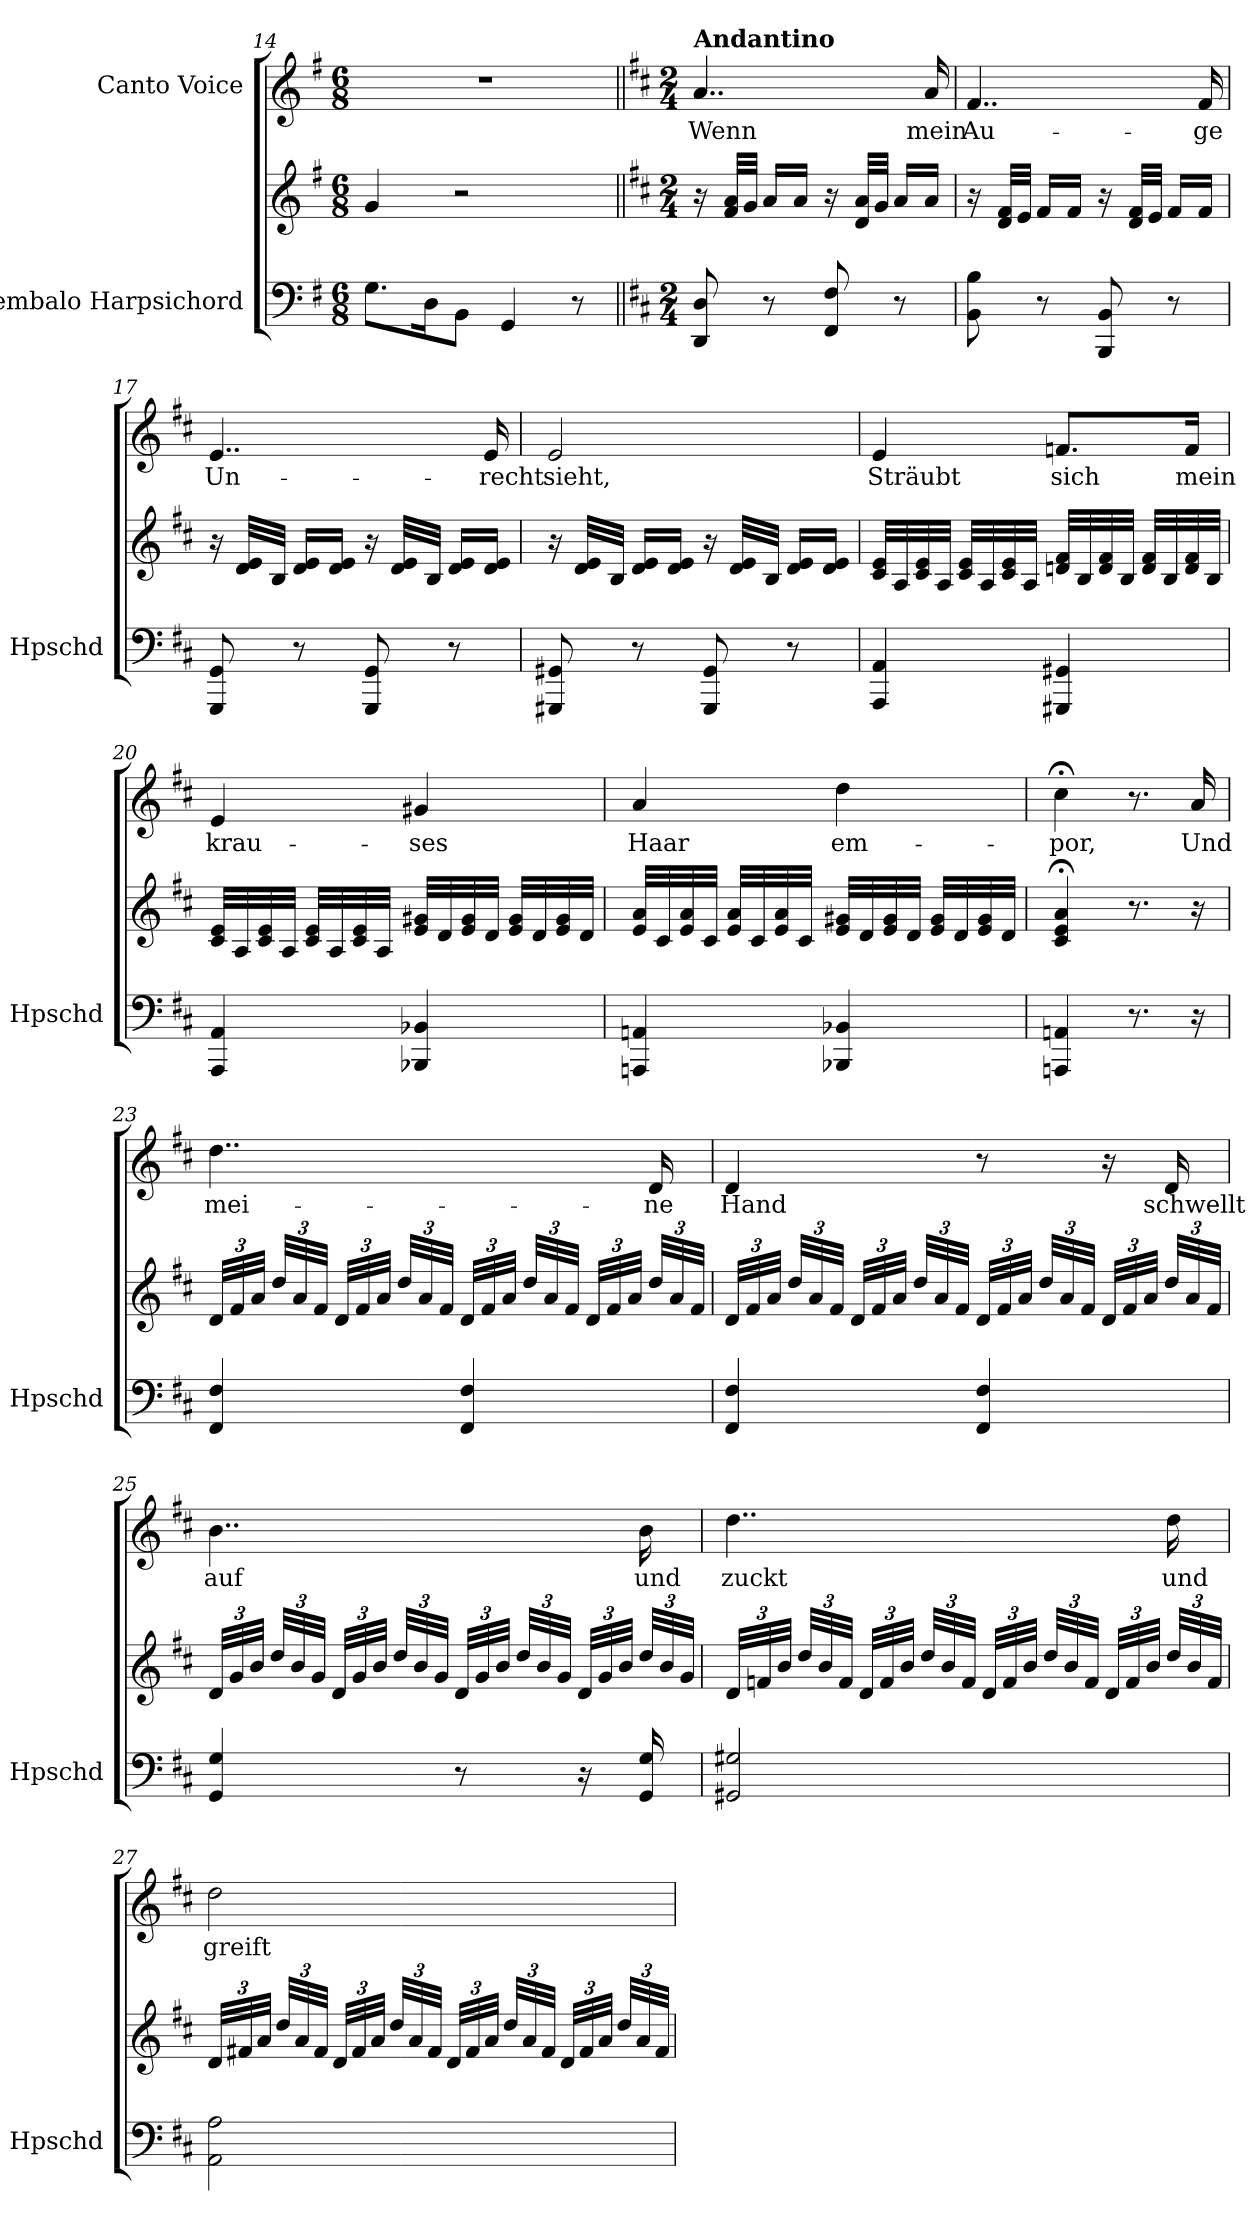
**kern	**kern	**kern	**text
*part2	*part2	*part1	*part1
*staff3	*staff2	*staff1	*staff1
*I"Cembalo Harpsichord	*	*I"Canto Voice	*
*I'Hpschd	*	*	*
*clefF4	*clefG2	*clefG2	*
*k[f#]	*k[f#]	*k[f#]	*
*M6/8	*M6/8	*M6/8	*
=14	=14	=14	=14
8.G\L	4g/	2.r	.
16D\K	.	.	.
8BB\J	2r	.	.
4GG/	.	.	.
8r	.	.	.
=15||	=15||	=15||	=15||
*k[f#c#]	*k[f#c#]	*k[f#c#]	*
*M2/4	*M2/4	*M2/4	*
!	!	!LO:TX:a:B:t=Andantino	!
8DD/ 8D/	16r	4..a/	Wenn
.	32f#/ 32a/LLL	.	.
.	32g/JJJ	.	.
8r	16a/LL	.	.
.	16a/JJ	.	.
8FF#/ 8F#/	16r	.	.
.	32d/ 32a/LLL	.	.
.	32g/JJJ	.	.
8r	16a/LL	.	.
.	16a/JJ	16a/	mein
=16	=16	=16	=16
8BB\ 8B\	16r	4..f#/	Au-
.	32d/ 32f#/LLL	.	.
.	32e/JJJ	.	.
8r	16f#/LL	.	.
.	16f#/JJ	.	.
8BBB/ 8BB/	16r	.	.
.	32d/ 32f#/LLL	.	.
.	32e/JJJ	.	.
8r	16f#/LL	.	.
.	16f#/JJ	16f#/	-ge
=17	=17	=17	=17
8GGG/ 8GG/	16r	4..e/	Un-
.	32d/ 32e/LLL	.	.
.	32B/JJJ	.	.
8r	16d/ 16e/LL	.	.
.	16d/ 16e/JJ	.	.
8GGG/ 8GG/	16r	.	.
.	32d/ 32e/LLL	.	.
.	32B/JJJ	.	.
8r	16d/ 16e/LL	.	.
.	16d/ 16e/JJ	16e/	-recht
=18	=18	=18	=18
8GGG#X/ 8GG#X/	16r	2e/	sieht,
.	32d/ 32e/LLL	.	.
.	32B/JJJ	.	.
8r	16d/ 16e/LL	.	.
.	16d/ 16e/JJ	.	.
8GGG#/ 8GG#/	16r	.	.
.	32d/ 32e/LLL	.	.
.	32B/JJJ	.	.
8r	16d/ 16e/LL	.	.
.	16d/ 16e/JJ	.	.
=19	=19	=19	=19
4AAA/ 4AA/	32c#/ 32e/LLL	4e/	Sträubt
.	32A/	.	.
.	32c#/ 32e/	.	.
.	32A/JJJ	.	.
.	32c#/ 32e/LLL	.	.
.	32A/	.	.
.	32c#/ 32e/	.	.
.	32A/JJJ	.	.
4GGG#X/ 4GG#X/	32dn/ 32f#/LLL	8.fn/L	sich
.	32B/	.	.
.	32d/ 32f#/	.	.
.	32B/JJJ	.	.
.	32d/ 32f#/LLL	.	.
.	32B/	.	.
.	32d/ 32f#/	16f/Jk	mein
.	32B/JJJ	.	.
=20	=20	=20	=20
4AAA/ 4AA/	32c#/ 32e/LLL	4e/	krau-
.	32A/	.	.
.	32c#/ 32e/	.	.
.	32A/JJJ	.	.
.	32c#/ 32e/LLL	.	.
.	32A/	.	.
.	32c#/ 32e/	.	.
.	32A/JJJ	.	.
4BBB-X/ 4BB-X/	32e/ 32g#X/LLL	4g#X/	-ses
.	32d/	.	.
.	32e/ 32g#/	.	.
.	32d/JJJ	.	.
.	32e/ 32g#/LLL	.	.
.	32d/	.	.
.	32e/ 32g#/	.	.
.	32d/JJJ	.	.
=21	=21	=21	=21
4AAAn/ 4AAn/	32e/ 32a/LLL	4a/	Haar
.	32c#/	.	.
.	32e/ 32a/	.	.
.	32c#/JJJ	.	.
.	32e/ 32a/LLL	.	.
.	32c#/	.	.
.	32e/ 32a/	.	.
.	32c#/JJJ	.	.
4BBB-X/ 4BB-X/	32e/ 32g#X/LLL	4dd\	em-
.	32d/	.	.
.	32e/ 32g#/	.	.
.	32d/JJJ	.	.
.	32e/ 32g#/LLL	.	.
.	32d/	.	.
.	32e/ 32g#/	.	.
.	32d/JJJ	.	.
=22	=22	=22	=22
4AAAn/ 4AAn/	4c#/;< 4e/;< 4a/;<	4cc#;<\	-por,
8.r	8.r	8.r	.
16r	16r	16a/	Und
=23	=23	=23	=23
*	*Xbrackettup	*	*
4FF#/ 4F#/	48d/LLL	4..dd\	mei-
.	48f#/	.	.
.	48a/JJJ	.	.
.	48dd/LLL	.	.
.	48a/	.	.
.	48f#/JJJ	.	.
.	48d/LLL	.	.
.	48f#/	.	.
.	48a/JJJ	.	.
.	48dd/LLL	.	.
.	48a/	.	.
.	48f#/JJJ	.	.
4FF#/ 4F#/	48d/LLL	.	.
.	48f#/	.	.
.	48a/JJJ	.	.
.	48dd/LLL	.	.
.	48a/	.	.
.	48f#/JJJ	.	.
.	48d/LLL	.	.
.	48f#/	.	.
.	48a/JJJ	.	.
.	48dd/LLL	16d/	-ne
.	48a/	.	.
.	48f#/JJJ	.	.
=24	=24	=24	=24
4FF#/ 4F#/	48d/LLL	4d/	Hand
.	48f#/	.	.
.	48a/JJJ	.	.
.	48dd/LLL	.	.
.	48a/	.	.
.	48f#/JJJ	.	.
.	48d/LLL	.	.
.	48f#/	.	.
.	48a/JJJ	.	.
.	48dd/LLL	.	.
.	48a/	.	.
.	48f#/JJJ	.	.
4FF#/ 4F#/	48d/LLL	8r	.
.	48f#/	.	.
.	48a/JJJ	.	.
.	48dd/LLL	.	.
.	48a/	.	.
.	48f#/JJJ	.	.
.	48d/LLL	16r	.
.	48f#/	.	.
.	48a/JJJ	.	.
.	48dd/LLL	16d/	schwellt
.	48a/	.	.
.	48f#/JJJ	.	.
=25	=25	=25	=25
4GG/ 4G/	48d/LLL	4..b\	auf
.	48g/	.	.
.	48b/JJJ	.	.
.	48dd/LLL	.	.
.	48b/	.	.
.	48g/JJJ	.	.
.	48d/LLL	.	.
.	48g/	.	.
.	48b/JJJ	.	.
.	48dd/LLL	.	.
.	48b/	.	.
.	48g/JJJ	.	.
8r	48d/LLL	.	.
.	48g/	.	.
.	48b/JJJ	.	.
.	48dd/LLL	.	.
.	48b/	.	.
.	48g/JJJ	.	.
16r	48d/LLL	.	.
.	48g/	.	.
.	48b/JJJ	.	.
16GG/ 16G/	48dd/LLL	16b\	und
.	48b/	.	.
.	48g/JJJ	.	.
=26	=26	=26	=26
2GG#X/ 2G#X/	48d/LLL	4..dd\	zuckt
.	48fn/	.	.
.	48b/JJJ	.	.
.	48dd/LLL	.	.
.	48b/	.	.
.	48f/JJJ	.	.
.	48d/LLL	.	.
.	48f/	.	.
.	48b/JJJ	.	.
.	48dd/LLL	.	.
.	48b/	.	.
.	48f/JJJ	.	.
.	48d/LLL	.	.
.	48f/	.	.
.	48b/JJJ	.	.
.	48dd/LLL	.	.
.	48b/	.	.
.	48f/JJJ	.	.
.	48d/LLL	.	.
.	48f/	.	.
.	48b/JJJ	.	.
.	48dd/LLL	16dd\	und
.	48b/	.	.
.	48f/JJJ	.	.
=27	=27	=27	=27
2AA\ 2A\	48d/LLL	2dd\	greift
.	48f#X/	.	.
.	48a/JJJ	.	.
.	48dd/LLL	.	.
.	48a/	.	.
.	48f#/JJJ	.	.
.	48d/LLL	.	.
.	48f#/	.	.
.	48a/JJJ	.	.
.	48dd/LLL	.	.
.	48a/	.	.
.	48f#/JJJ	.	.
.	48d/LLL	.	.
.	48f#/	.	.
.	48a/JJJ	.	.
.	48dd/LLL	.	.
.	48a/	.	.
.	48f#/JJJ	.	.
.	48d/LLL	.	.
.	48f#/	.	.
.	48a/JJJ	.	.
.	48dd/LLL	.	.
.	48a/	.	.
.	48f#/JJJ	.	.
=	=	=	=
*-	*-	*-	*-
